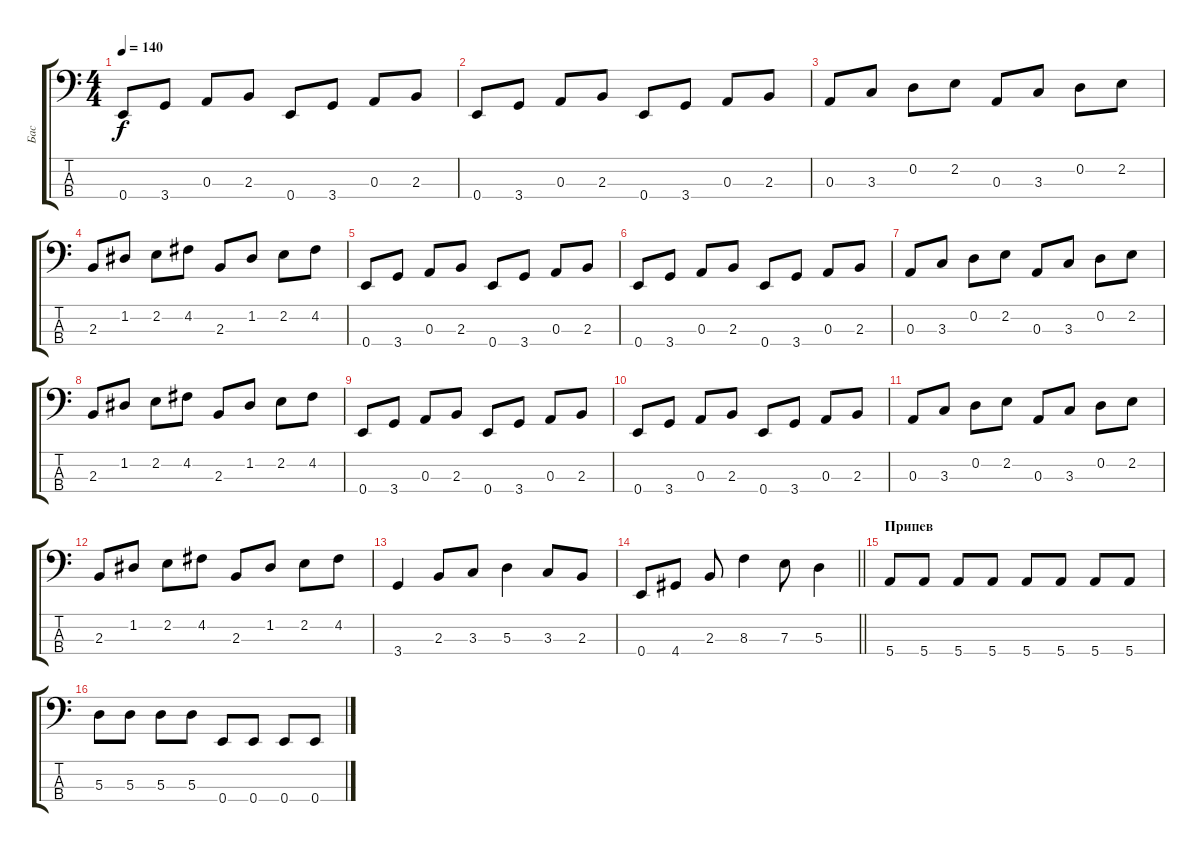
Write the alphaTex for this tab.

\track ("Бас" "Бас") {instrument electricbassfinger}
\staff {score tabs}
\tuning (G2 D2 A1 E1) {hide}
\ts (4 4)
\tempo 140
\clef f4
\ks c
0.4.8{dy f} 3.4.8 0.3.8 2.3.8 0.4.8 3.4.8 0.3.8 2.3.8 |
0.4.8 3.4.8 0.3.8 2.3.8 0.4.8 3.4.8 0.3.8 2.3.8 |
0.3.8 3.3.8 0.2.8 2.2.8 0.3.8 3.3.8 0.2.8 2.2.8 |
2.3.8 1.2.8 2.2.8 4.2.8 2.3.8 1.2.8 2.2.8 4.2.8 |
0.4.8 3.4.8 0.3.8 2.3.8 0.4.8 3.4.8 0.3.8 2.3.8 |
0.4.8 3.4.8 0.3.8 2.3.8 0.4.8 3.4.8 0.3.8 2.3.8 |
0.3.8 3.3.8 0.2.8 2.2.8 0.3.8 3.3.8 0.2.8 2.2.8 |
2.3.8 1.2.8 2.2.8 4.2.8 2.3.8 1.2.8 2.2.8 4.2.8 |
0.4.8 3.4.8 0.3.8 2.3.8 0.4.8 3.4.8 0.3.8 2.3.8 |
0.4.8 3.4.8 0.3.8 2.3.8 0.4.8 3.4.8 0.3.8 2.3.8 |
0.3.8 3.3.8 0.2.8 2.2.8 0.3.8 3.3.8 0.2.8 2.2.8 |
2.3.8 1.2.8 2.2.8 4.2.8 2.3.8 1.2.8 2.2.8 4.2.8 |
3.4.4 2.3.8 3.3.8 5.3.4 3.3.8 2.3.8 |
\barLineRight lightlight
0.4.8 4.4.8 2.3.8 8.3.4 7.3.8 5.3.4 |
\section ("" "Припев")
5.4.8 5.4.8 5.4.8 5.4.8 5.4.8 5.4.8 5.4.8 5.4.8 |
5.3.8 5.3.8 5.3.8 5.3.8 0.4.8 0.4.8 0.4.8 0.4.8
